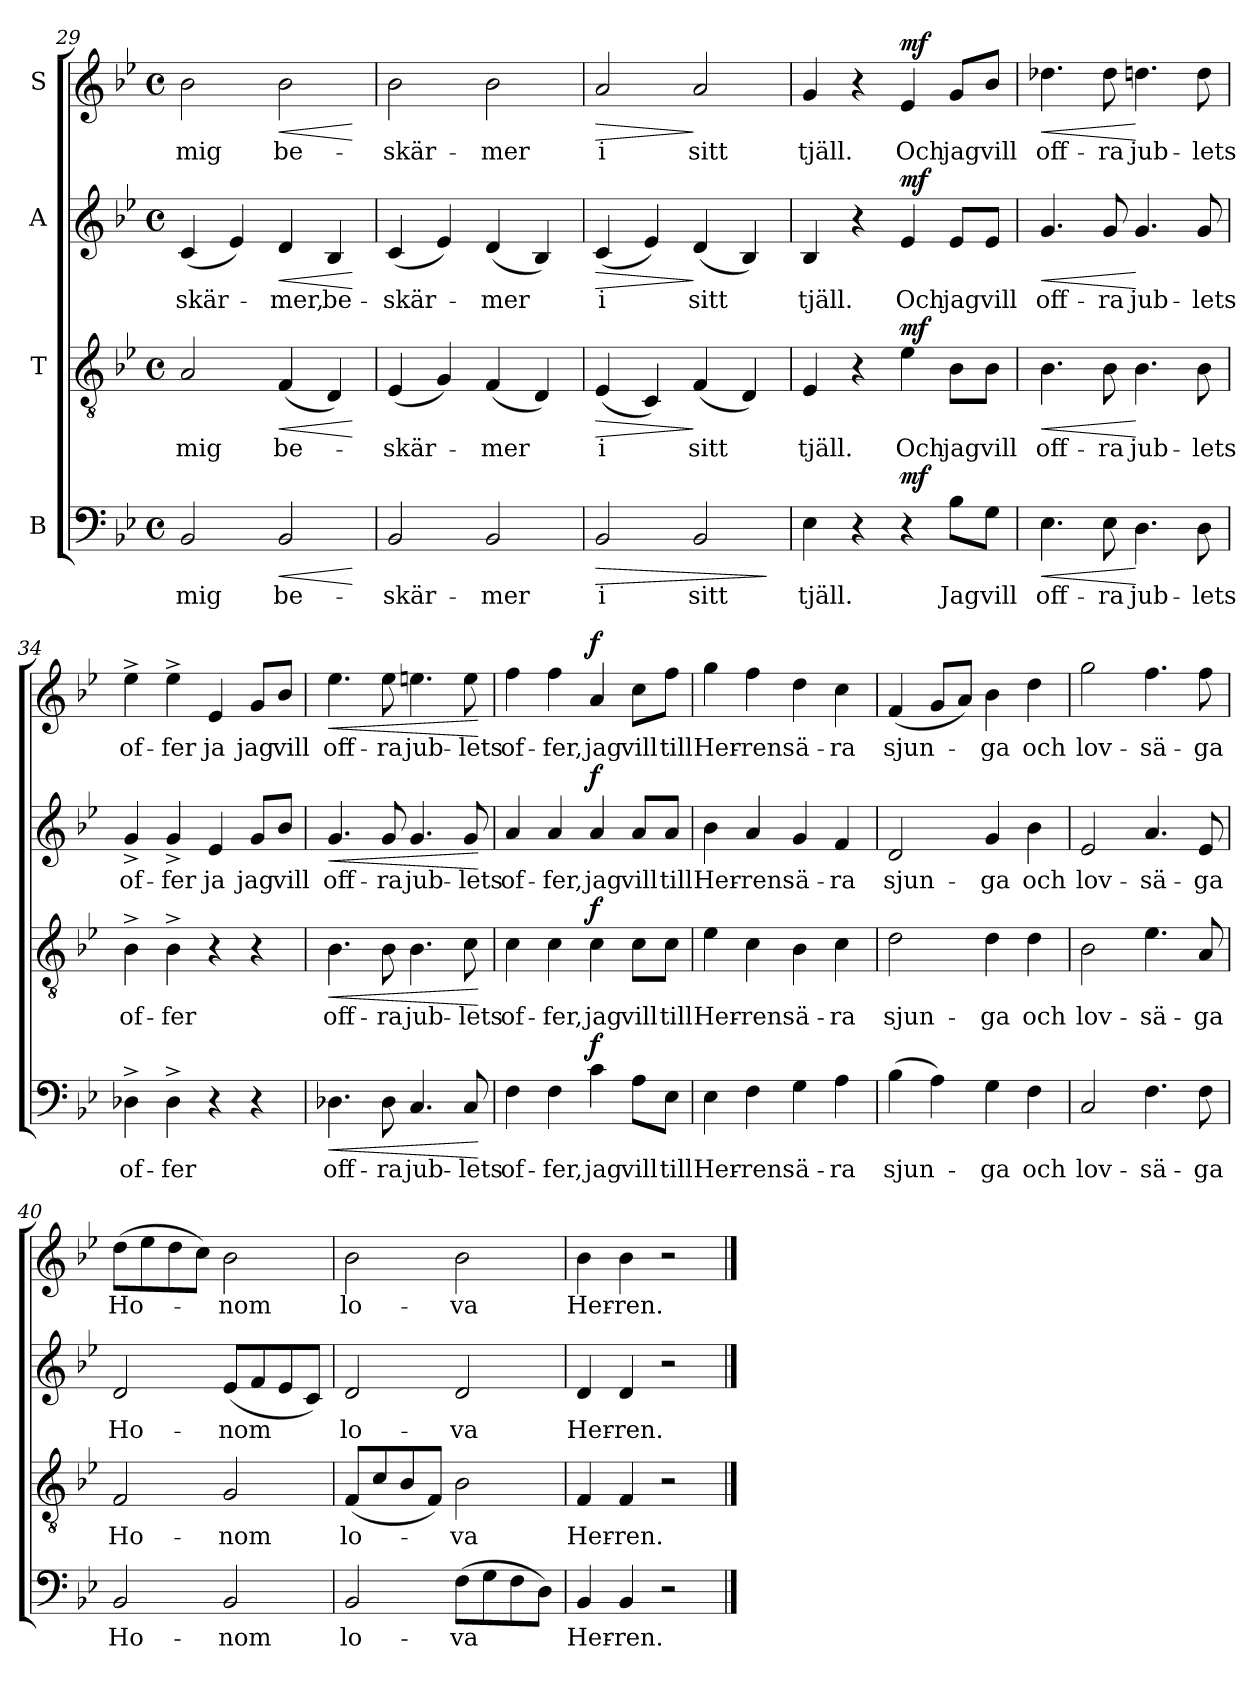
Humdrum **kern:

**kern	**text	**dynam	**kern	**text	**dynam	**kern	**text	**dynam	**kern	**text	**dynam
*part4	*part4	*part4	*part3	*part3	*part3	*part2	*part2	*part2	*part1	*part1	*part1
*staff4	*staff4	*staff4	*staff3	*staff3	*staff3	*staff2	*staff2	*staff2	*staff1	*staff1	*staff1
*I"B	*	*	*I"T	*	*	*I"A	*	*	*I"S	*	*
*clefF4	*	*	*clefGv2	*	*	*clefG2	*	*	*clefG2	*	*
*k[b-e-]	*	*	*k[b-e-]	*	*	*k[b-e-]	*	*	*k[b-e-]	*	*
*B-:	*	*	*B-:	*	*	*B-:	*	*	*B-:	*	*
*M4/4	*	*	*M4/4	*	*	*M4/4	*	*	*M4/4	*	*
*met(c)	*	*	*met(c)	*	*	*met(c)	*	*	*met(c)	*	*
=29	=29	=29	=29	=29	=29	=29	=29	=29	=29	=29	=29
!	!LO:LY:b	!	!	!LO:LY:b	!	!	!LO:LY:b	!	!	!LO:LY:b	!
2BB-/	mig	.	2A/	mig	.	(<4c/	-skär-	.	2b-\	mig	.
.	.	.	.	.	.	4e-/)	.	.	.	.	.
!	!LO:LY:b	!LO:HP:b	!	!LO:LY:b	!LO:HP:b	!	!LO:LY:b	!LO:HP:b	!	!LO:LY:b	!LO:HP:b
2BB-/	be-	<	(<4F/	be-	<	4d/	-mer,	<	2b-\	be-	<
!	!	!	!	!	!	!	!LO:LY:b	!	!	!	!
.	.	.	4D/)	.	.	4B-/	be-	.	.	.	.
.	.	[	.	.	[	.	.	[	.	.	[
!!LO:LB:g=z
=30	=30	=30	=30	=30	=30	=30	=30	=30	=30	=30	=30
!	!LO:LY:b	!	!	!LO:LY:b	!	!	!LO:LY:b	!	!	!LO:LY:b	!
2BB-/	-skär-	.	(<4E-/	-skär-	.	(<4c/	-skär-	.	2b-\	-skär-	.
.	.	.	4G/)	.	.	4e-/)	.	.	.	.	.
!	!LO:LY:b	!	!	!LO:LY:b	!	!	!LO:LY:b	!	!	!LO:LY:b	!
2BB-/	-mer	.	(<4F/	-mer	.	(<4d/	-mer	.	2b-\	-mer	.
.	.	.	4D/)	.	.	4B-/)	.	.	.	.	.
=31	=31	=31	=31	=31	=31	=31	=31	=31	=31	=31	=31
!	!LO:LY:b	!LO:HP:b	!	!LO:LY:b	!LO:HP:b	!	!LO:LY:b	!LO:HP:b	!	!LO:LY:b	!LO:HP:b
2BB-/	i	>	(<4E-/	i	>	(<4c/	i	>	2a/	i	>
.	.	.	4C/)	.	.	4e-/)	.	.	.	.	.
!	!LO:LY:b	!	!	!LO:LY:b	!	!	!LO:LY:b	!	!	!LO:LY:b	!
2BB-/	sitt	.	(<4F/	sitt	]	(<4d/	sitt	]	2a/	sitt	]
.	.	.	4D/)	.	.	4B-/)	.	.	.	.	.
.	.	]	.	.	.	.	.	.	.	.	.
=32	=32	=32	=32	=32	=32	=32	=32	=32	=32	=32	=32
!	!LO:LY:b	!	!	!LO:LY:b	!	!	!LO:LY:b	!	!	!LO:LY:b	!
4E-\	tjäll.	.	4E-/	tjäll.	.	4B-/	tjäll.	.	4g/	tjäll.	.
4r	.	.	4r	.	.	4r	.	.	4r	.	.
!	!	!LO:DY:a	!	!LO:LY:b	!LO:DY:a	!	!LO:LY:b	!LO:DY:a	!	!LO:LY:b	!LO:DY:a
4r	.	mf	4e-\	Och	mf	4e-/	Och	mf	4e-/	Och	mf
!	!LO:LY:b	!	!	!LO:LY:b	!	!	!LO:LY:b	!	!	!LO:LY:b	!
8B-\L	Jag	.	8B-\L	jag	.	8e-/L	jag	.	8g/L	jag	.
!	!LO:LY:b	!	!	!LO:LY:b	!	!	!LO:LY:b	!	!	!LO:LY:b	!
8G\J	vill	.	8B-\J	vill	.	8e-/J	vill	.	8b-/J	vill	.
=33	=33	=33	=33	=33	=33	=33	=33	=33	=33	=33	=33
!	!LO:LY:b	!LO:HP:b	!	!LO:LY:b	!LO:HP:b	!	!LO:LY:b	!LO:HP:b	!	!LO:LY:b	!LO:HP:b
4.E-\	off-	<	4.B-\	off-	<	4.g/	off-	<	4.dd-X\	off-	<
!	!LO:LY:b	!	!	!LO:LY:b	!	!	!LO:LY:b	!	!	!LO:LY:b	!
8E-\	-ra	.	8B-\	-ra	.	8g/	-ra	.	8dd-\	-ra	.
!	!LO:LY:b	!	!	!LO:LY:b	!	!	!LO:LY:b	!	!	!LO:LY:b	!
4.D\	jub-	[	4.B-\	jub-	[	4.g/	jub-	[	4.ddn\	jub-	[
!	!LO:LY:b	!	!	!LO:LY:b	!	!	!LO:LY:b	!	!	!LO:LY:b	!
8D\	-lets	.	8B-\	-lets	.	8g/	-lets	.	8dd\	-lets	.
=34	=34	=34	=34	=34	=34	=34	=34	=34	=34	=34	=34
!	!LO:LY:b	!	!	!LO:LY:b	!	!	!LO:LY:b	!	!	!LO:LY:b	!
4D-X^>\	of-	.	4B-^>\	of-	.	4g^</	of-	.	4ee-i^>\	of-	.
!	!LO:LY:b	!	!	!LO:LY:b	!	!	!LO:LY:b	!	!	!LO:LY:b	!
4D-^>\	-fer	.	4B-^>\	-fer	.	4g^</	-fer	.	4ee-^>\	-fer	.
!	!	!	!	!	!	!	!LO:LY:b	!	!	!LO:LY:b	!
4r	.	.	4r	.	.	4e-/	ja	.	4e-/	ja	.
!	!	!	!	!	!	!	!LO:LY:b	!	!	!LO:LY:b	!
4r	.	.	4r	.	.	8g/L	jag	.	8g/L	jag	.
!	!	!	!	!	!	!	!LO:LY:b	!	!	!LO:LY:b	!
.	.	.	.	.	.	8b-/J	vill	.	8b-/J	vill	.
=35	=35	=35	=35	=35	=35	=35	=35	=35	=35	=35	=35
!	!LO:LY:b	!LO:HP:b	!	!LO:LY:b	!LO:HP:b	!	!LO:LY:b	!LO:HP:b	!	!LO:LY:b	!LO:HP:b
4.D-X\	off-	<	4.B-\	off-	<	4.g/	off-	<	4.ee-\	off-	<
!	!LO:LY:b	!	!	!LO:LY:b	!	!	!LO:LY:b	!	!	!LO:LY:b	!
8D-\	-ra	.	8B-\	-ra	.	8g/	-ra	.	8ee-\	-ra	.
!	!LO:LY:b	!	!	!LO:LY:b	!	!	!LO:LY:b	!	!	!LO:LY:b	!
4.C/	jub-	.	4.B-\	jub-	.	4.g/	jub-	.	4.een\	jub-	.
!	!LO:LY:b	!	!	!LO:LY:b	!	!	!LO:LY:b	!	!	!LO:LY:b	!
8C/	-lets	.	8c\	-lets	.	8g/	-lets	.	8ee\	-lets	.
.	.	[	.	.	[	.	.	[	.	.	[
=36	=36	=36	=36	=36	=36	=36	=36	=36	=36	=36	=36
!	!LO:LY:b	!	!	!LO:LY:b	!	!	!LO:LY:b	!	!	!LO:LY:b	!
4F\	of-	.	4c\	of-	.	4a/	of-	.	4ff\	of-	.
!	!LO:LY:b	!	!	!LO:LY:b	!	!	!LO:LY:b	!	!	!LO:LY:b	!
4F\	-fer,	.	4c\	-fer,	.	4a/	-fer,	.	4ff\	-fer,	.
!	!LO:LY:b	!LO:DY:a	!	!LO:LY:b	!LO:DY:b	!	!LO:LY:b	!LO:DY:a	!	!LO:LY:b	!LO:DY:a
4c\	jag	f	4c\	jag	f	4a/	jag	f	4a/	jag	f
!	!LO:LY:b	!	!	!LO:LY:b	!	!	!LO:LY:b	!	!	!LO:LY:b	!
8A\L	vill	.	8c\L	vill	.	8a/L	vill	.	8cc\L	vill	.
!	!LO:LY:b	!	!	!LO:LY:b	!	!	!LO:LY:b	!	!	!LO:LY:b	!
8E-\J	till	.	8c\J	till	.	8a/J	till	.	8ff\J	till	.
!!LO:LB:g=z
=37	=37	=37	=37	=37	=37	=37	=37	=37	=37	=37	=37
!	!LO:LY:b	!	!	!LO:LY:b	!	!	!LO:LY:b	!	!	!LO:LY:b	!
4E-\	Her-	.	4e-\	Her-	.	4b-\	Her-	.	4gg\	Her-	.
!	!LO:LY:b	!	!	!LO:LY:b	!	!	!LO:LY:b	!	!	!LO:LY:b	!
4F\	-rens	.	4c\	-rens	.	4a/	-rens	.	4ff\	-rens	.
!	!LO:LY:b	!	!	!LO:LY:b	!	!	!LO:LY:b	!	!	!LO:LY:b	!
4G\	ä-	.	4B-\	ä-	.	4g/	ä-	.	4dd\	ä-	.
!	!LO:LY:b	!	!	!LO:LY:b	!	!	!LO:LY:b	!	!	!LO:LY:b	!
4A\	-ra	.	4c\	-ra	.	4f/	-ra	.	4cc\	-ra	.
=38	=38	=38	=38	=38	=38	=38	=38	=38	=38	=38	=38
!	!LO:LY:b	!	!	!LO:LY:b	!	!	!LO:LY:b	!	!	!LO:LY:b	!
(>4B-\	sjun-	.	2d\	sjun-	.	2d/	sjun-	.	(<4f/	sjun-	.
4A\)	.	.	.	.	.	.	.	.	8g/L	.	.
.	.	.	.	.	.	.	.	.	8a/J)	.	.
!	!LO:LY:b	!	!	!LO:LY:b	!	!	!LO:LY:b	!	!	!LO:LY:b	!
4G\	-ga	.	4d\	-ga	.	4g/	-ga	.	4b-\	-ga	.
!	!LO:LY:b	!	!	!LO:LY:b	!	!	!LO:LY:b	!	!	!LO:LY:b	!
4F\	och	.	4d\	och	.	4b-\	och	.	4dd\	och	.
=39	=39	=39	=39	=39	=39	=39	=39	=39	=39	=39	=39
!	!LO:LY:b	!	!	!LO:LY:b	!	!	!LO:LY:b	!	!	!LO:LY:b	!
2C/	lov-	.	2B-\	lov-	.	2e-/	lov-	.	2gg\	lov-	.
!	!LO:LY:b	!	!	!LO:LY:b	!	!	!LO:LY:b	!	!	!LO:LY:b	!
4.F\	-sä-	.	4.e-\	-sä-	.	4.a/	-sä-	.	4.ff\	-sä-	.
!	!LO:LY:b	!	!	!LO:LY:b	!	!	!LO:LY:b	!	!	!LO:LY:b	!
8F\	-ga	.	8A/	-ga	.	8e-/	-ga	.	8ff\	-ga	.
=40	=40	=40	=40	=40	=40	=40	=40	=40	=40	=40	=40
!	!LO:LY:b	!	!	!LO:LY:b	!	!	!LO:LY:b	!	!	!LO:LY:b	!
2BB-/	Ho-	.	2F/	Ho-	.	2d/	Ho-	.	(>8dd\L	Ho-	.
.	.	.	.	.	.	.	.	.	8ee-\	.	.
.	.	.	.	.	.	.	.	.	8dd\	.	.
.	.	.	.	.	.	.	.	.	8cc\J)	.	.
!	!LO:LY:b	!	!	!LO:LY:b	!	!	!LO:LY:b	!	!	!LO:LY:b	!
2BB-/	-nom	.	2G/	-nom	.	(<8e-/L	-nom	.	2b-\	-nom	.
.	.	.	.	.	.	8f/	.	.	.	.	.
.	.	.	.	.	.	8e-/	.	.	.	.	.
.	.	.	.	.	.	8c/J)	.	.	.	.	.
=41	=41	=41	=41	=41	=41	=41	=41	=41	=41	=41	=41
!	!LO:LY:b	!	!	!LO:LY:b	!	!	!LO:LY:b	!	!	!LO:LY:b	!
2BB-/	lo-	.	(<8F/L	lo-	.	2d/	lo-	.	2b-\	lo-	.
.	.	.	8c/	.	.	.	.	.	.	.	.
.	.	.	8B-/	.	.	.	.	.	.	.	.
.	.	.	8F/J)	.	.	.	.	.	.	.	.
!	!LO:LY:b	!	!	!LO:LY:b	!	!	!LO:LY:b	!	!	!LO:LY:b	!
(>8F\L	-va	.	2B-\	-va	.	2d/	-va	.	2b-\	-va	.
8G\	.	.	.	.	.	.	.	.	.	.	.
8F\	.	.	.	.	.	.	.	.	.	.	.
8D\J)	.	.	.	.	.	.	.	.	.	.	.
=42	=42	=42	=42	=42	=42	=42	=42	=42	=42	=42	=42
!	!LO:LY:b	!	!	!LO:LY:b	!	!	!LO:LY:b	!	!	!LO:LY:b	!
4BB-/	Her-	.	4F/	Her-	.	4d/	Her-	.	4b-\	Her-	.
!	!LO:LY:b	!	!	!LO:LY:b	!	!	!LO:LY:b	!	!	!LO:LY:b	!
4BB-/	-ren.	.	4F/	-ren.	.	4d/	-ren.	.	4b-\	-ren.	.
2r	.	.	2r	.	.	2r	.	.	2r	.	.
==	==	==	==	==	==	==	==	==	==	==	==
*-	*-	*-	*-	*-	*-	*-	*-	*-	*-	*-	*-
